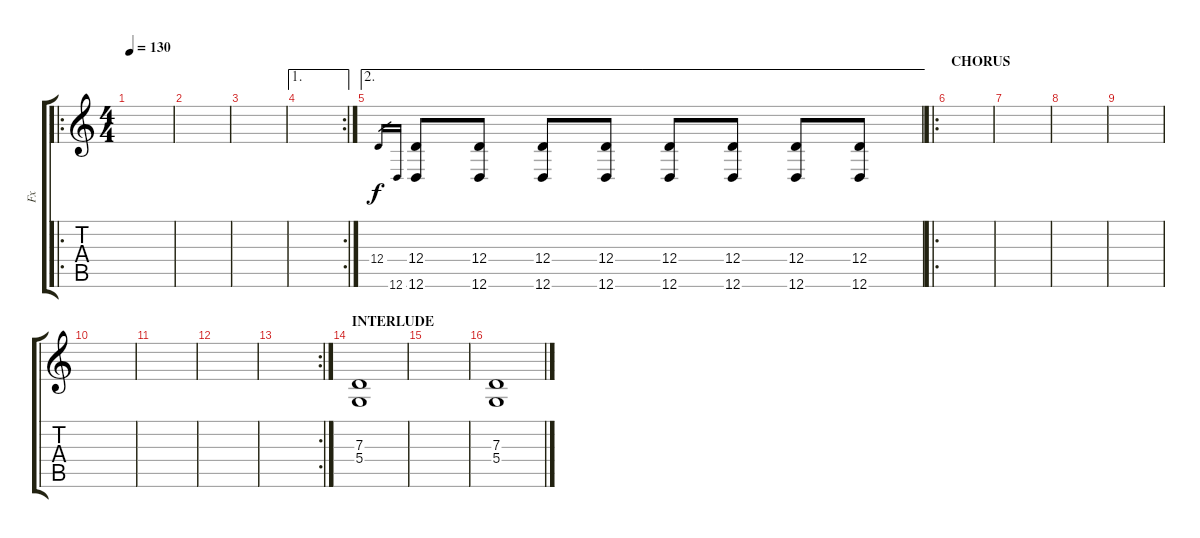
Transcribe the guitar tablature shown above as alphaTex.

\track ("Fx" "Fx") {instrument woodblock}
\staff {score tabs}
\tuning (E4 B3 G3 D3 A2 D2) {hide}
\ro
\ts (4 4)
\tempo 130
\clef g2
\ks c
|
|
|
\ae 1
\rc 2
|
\ae 2
12.4.16{gr} 12.6.16{gr} (12.4 12.6).8 (12.4 12.6).8 (12.4 12.6).8 (12.4 12.6).8 (12.4 12.6).8 (12.4 12.6).8 (12.4 12.6).8 (12.4 12.6).8 |
\ro
\section ("" "CHORUS")
|
|
|
|
|
|
|
\rc 2
|
\section ("" "INTERLUDE")
(7.3 5.4).1{instrument reversecymbal} |
|
(7.3 5.4).1{instrument reversecymbal}
